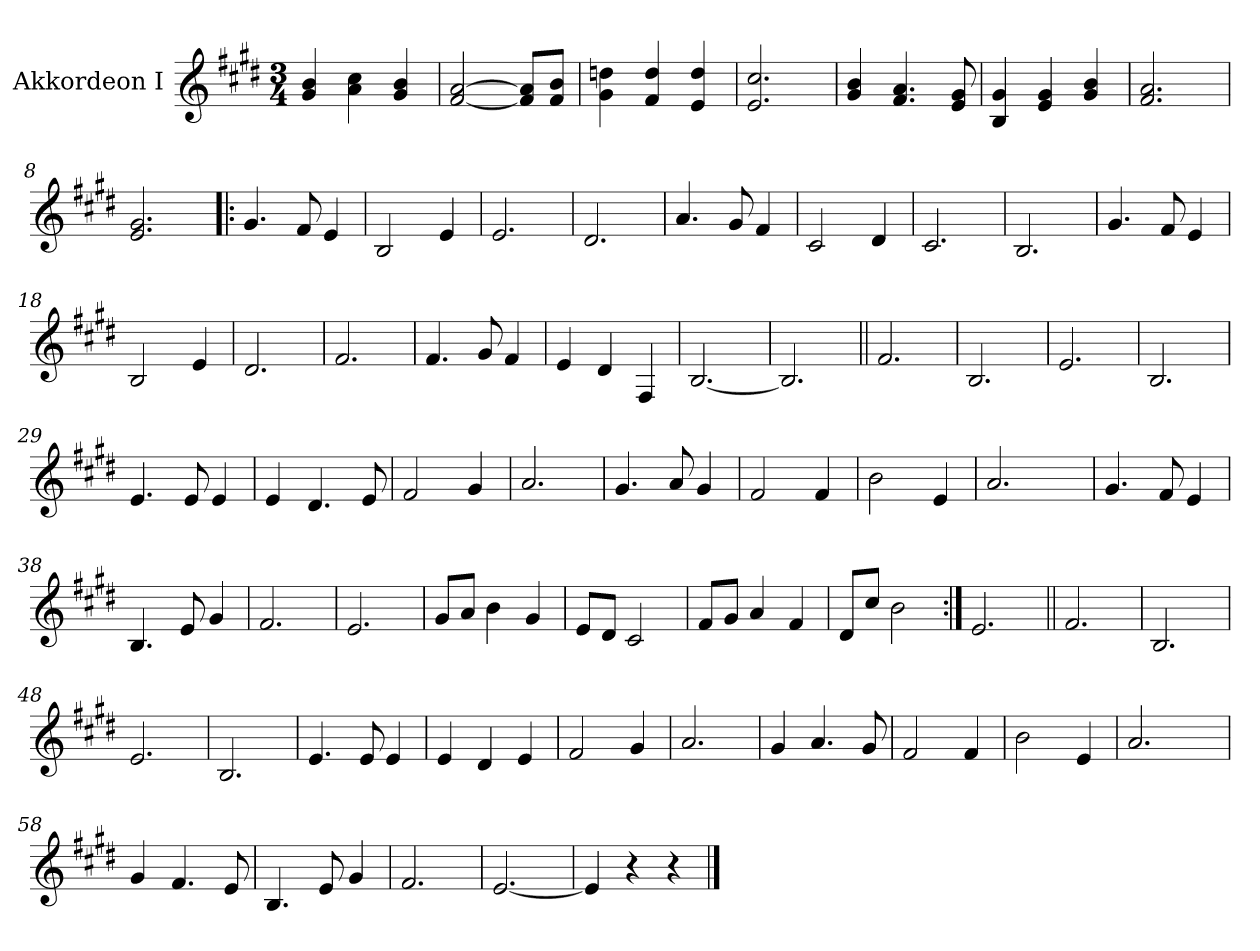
**kern
*part1
*staff1
*I"Akkordeon I
*I'Akk. I
*clefG2
*k[f#c#g#d#]
*E:
*M3/4
=1
4g#/ 4b/
4a\ 4cc#\
4g#/ 4b/
=2
[2f#/ [2a/
8f#/] 8a/]L
8f#/ 8b/J
=3
4g#\ 4ddn\
4f#/ 4dd/
4e/ 4dd/
=4
2.e/ 2.cc#/
=5
4g#/ 4b/
4.f#/ 4.a/
8e/ 8g#/
=6
4B/ 4g#/
4e/ 4g#/
4g#/ 4b/
=7
2.f#/ 2.a/
=8
2.e/ 2.g#/
!!LO:LB:g=z
=9!|:
4.g#/
8f#/
4e/
=10
2B/
4e/
=11
2.e/
=12
2.d#/
=13
4.a/
8g#/
4f#/
=14
2c#/
4d#/
!!LO:LB:g=z
=15
2.c#/
=16
2.B/
=17
4.g#/
8f#/
4e/
=18
2B/
4e/
=19
2.d#/
=20
2.f#/
=21
4.f#/
8g#/
4f#/
=22
4e/
4d#/
4F#/
=23
[2.B/
=24
2.B/]
!!LO:LB:g=z
=25||
2.f#/
=26
2.B/
=27
2.e/
=28
2.B/
=29
4.e/
8e/
4e/
=30
4e/
4.d#/
8e/
=31
2f#/
4g#/
=32
2.a/
!!LO:LB:g=z
=33
4.g#/
8a/
4g#/
=34
2f#/
4f#/
=35
2b\
4e/
=36
*^
2.a/	2ryy
.	4ryy
*v	*v
=37
4.g#/
8f#/
4e/
=38
4.B/
8e/
4g#/
=39
2.f#/
!!LO:LB:g=z
=40
2.e/
=41
8g#/L
8a/J
4b\
4g#/
=42
8e/L
8d#/J
2c#/
=43
8f#/L
8g#/J
4a/
4f#/
=44
8d#/L
8cc#/J
2b\
!!LO:LB:g=z
=45:|!
2.e/
=46||
2.f#/
=47
2.B/
=48
2.e/
=49
2.B/
=50
4.e/
8e/
4e/
!!LO:LB:g=z
=51
4e/
4d#/
4e/
=52
2f#/
4g#/
=53
2.a/
=54
4g#/
4.a/
8g#/
=55
2f#/
4f#/
=56
2b\
4e/
!!LO:LB:g=z
=57
*^
2.a/	2ryy
.	4ryy
*v	*v
=58
4g#/
4.f#/
8e/
=59
4.B/
8e/
4g#/
=60
2.f#/
=61
[2.e/
=62
4e/]
4r
4r
==
*-
